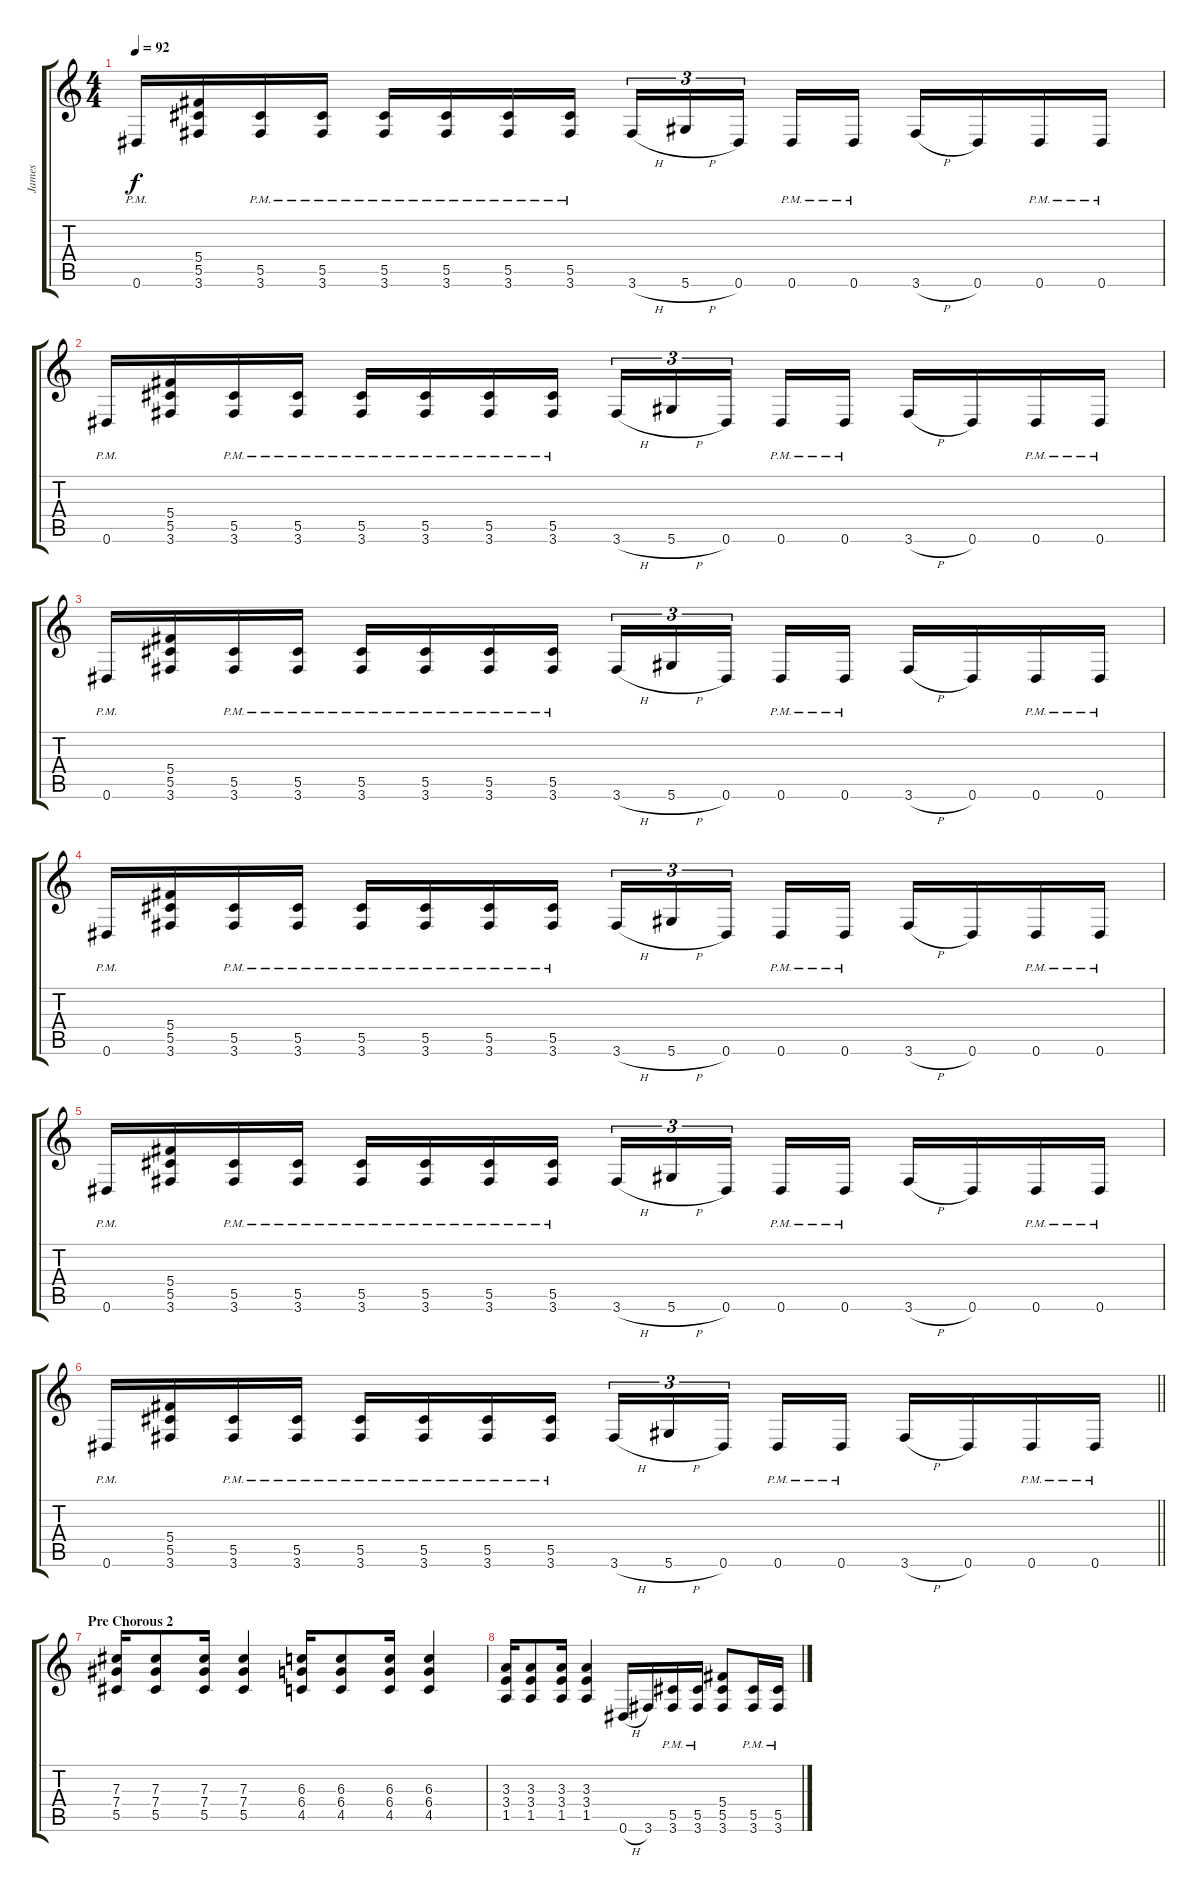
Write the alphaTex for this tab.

\track ("James" "James") {instrument distortionguitar}
\staff {score tabs}
\tuning (Eb4 Bb3 Gb3 Db3 Ab2 Eb2) {hide}
\ts (4 4)
\tempo 92
\clef g2
\ks c
0.6{pm}.16{dy f} (5.4 5.5 3.6).16 (5.5{pm} 3.6{pm}).16 (5.5{pm} 3.6{pm}).16 (5.5{pm} 3.6{pm}).16 (5.5{pm} 3.6{pm}).16 (5.5{pm} 3.6{pm}).16 (5.5{pm} 3.6{pm}).16 3.6{h}.16{tu (3 2)} 5.6{h}.16{tu (3 2)} 0.6.16{tu (3 2) beam splitsecondary} 0.6{pm}.16 0.6{pm}.16 3.6{h}.16 0.6.16 0.6{pm}.16 0.6{pm}.16 |
0.6{pm}.16 (5.4 5.5 3.6).16 (5.5{pm} 3.6{pm}).16 (5.5{pm} 3.6{pm}).16 (5.5{pm} 3.6{pm}).16 (5.5{pm} 3.6{pm}).16 (5.5{pm} 3.6{pm}).16 (5.5{pm} 3.6{pm}).16 3.6{h}.16{tu (3 2)} 5.6{h}.16{tu (3 2)} 0.6.16{tu (3 2) beam splitsecondary} 0.6{pm}.16 0.6{pm}.16 3.6{h}.16 0.6.16 0.6{pm}.16 0.6{pm}.16 |
0.6{pm}.16 (5.4 5.5 3.6).16 (5.5{pm} 3.6{pm}).16 (5.5{pm} 3.6{pm}).16 (5.5{pm} 3.6{pm}).16 (5.5{pm} 3.6{pm}).16 (5.5{pm} 3.6{pm}).16 (5.5{pm} 3.6{pm}).16 3.6{h}.16{tu (3 2)} 5.6{h}.16{tu (3 2)} 0.6.16{tu (3 2) beam splitsecondary} 0.6{pm}.16 0.6{pm}.16 3.6{h}.16 0.6.16 0.6{pm}.16 0.6{pm}.16 |
0.6{pm}.16 (5.4 5.5 3.6).16 (5.5{pm} 3.6{pm}).16 (5.5{pm} 3.6{pm}).16 (5.5{pm} 3.6{pm}).16 (5.5{pm} 3.6{pm}).16 (5.5{pm} 3.6{pm}).16 (5.5{pm} 3.6{pm}).16 3.6{h}.16{tu (3 2)} 5.6{h}.16{tu (3 2)} 0.6.16{tu (3 2) beam splitsecondary} 0.6{pm}.16 0.6{pm}.16 3.6{h}.16 0.6.16 0.6{pm}.16 0.6{pm}.16 |
0.6{pm}.16 (5.4 5.5 3.6).16 (5.5{pm} 3.6{pm}).16 (5.5{pm} 3.6{pm}).16 (5.5{pm} 3.6{pm}).16 (5.5{pm} 3.6{pm}).16 (5.5{pm} 3.6{pm}).16 (5.5{pm} 3.6{pm}).16 3.6{h}.16{tu (3 2)} 5.6{h}.16{tu (3 2)} 0.6.16{tu (3 2) beam splitsecondary} 0.6{pm}.16 0.6{pm}.16 3.6{h}.16 0.6.16 0.6{pm}.16 0.6{pm}.16 |
\barLineRight lightlight
0.6{pm}.16 (5.4 5.5 3.6).16 (5.5{pm} 3.6{pm}).16 (5.5{pm} 3.6{pm}).16 (5.5{pm} 3.6{pm}).16 (5.5{pm} 3.6{pm}).16 (5.5{pm} 3.6{pm}).16 (5.5{pm} 3.6{pm}).16 3.6{h}.16{tu (3 2)} 5.6{h}.16{tu (3 2)} 0.6.16{tu (3 2) beam splitsecondary} 0.6{pm}.16 0.6{pm}.16 3.6{h}.16 0.6.16 0.6{pm}.16 0.6{pm}.16 |
\section ("" "Pre Chorous 2")
(7.3 7.4 5.5).16 (7.3 7.4 5.5).8 (7.3 7.4 5.5).16 (7.3 7.4 5.5).4 (6.3 6.4 4.5).16 (6.3 6.4 4.5).8 (6.3 6.4 4.5).16 (6.3 6.4 4.5).4 |
(3.3 3.4 1.5).16 (3.3 3.4 1.5).8 (3.3 3.4 1.5).16 (3.3 3.4 1.5).4 0.6{h}.16 3.6.16 (5.5{pm} 3.6{pm}).16 (5.5{pm} 3.6{pm}).16 (5.4 5.5 3.6).8 (5.5{pm} 3.6{pm}).16 (5.5{pm} 3.6{pm}).16
